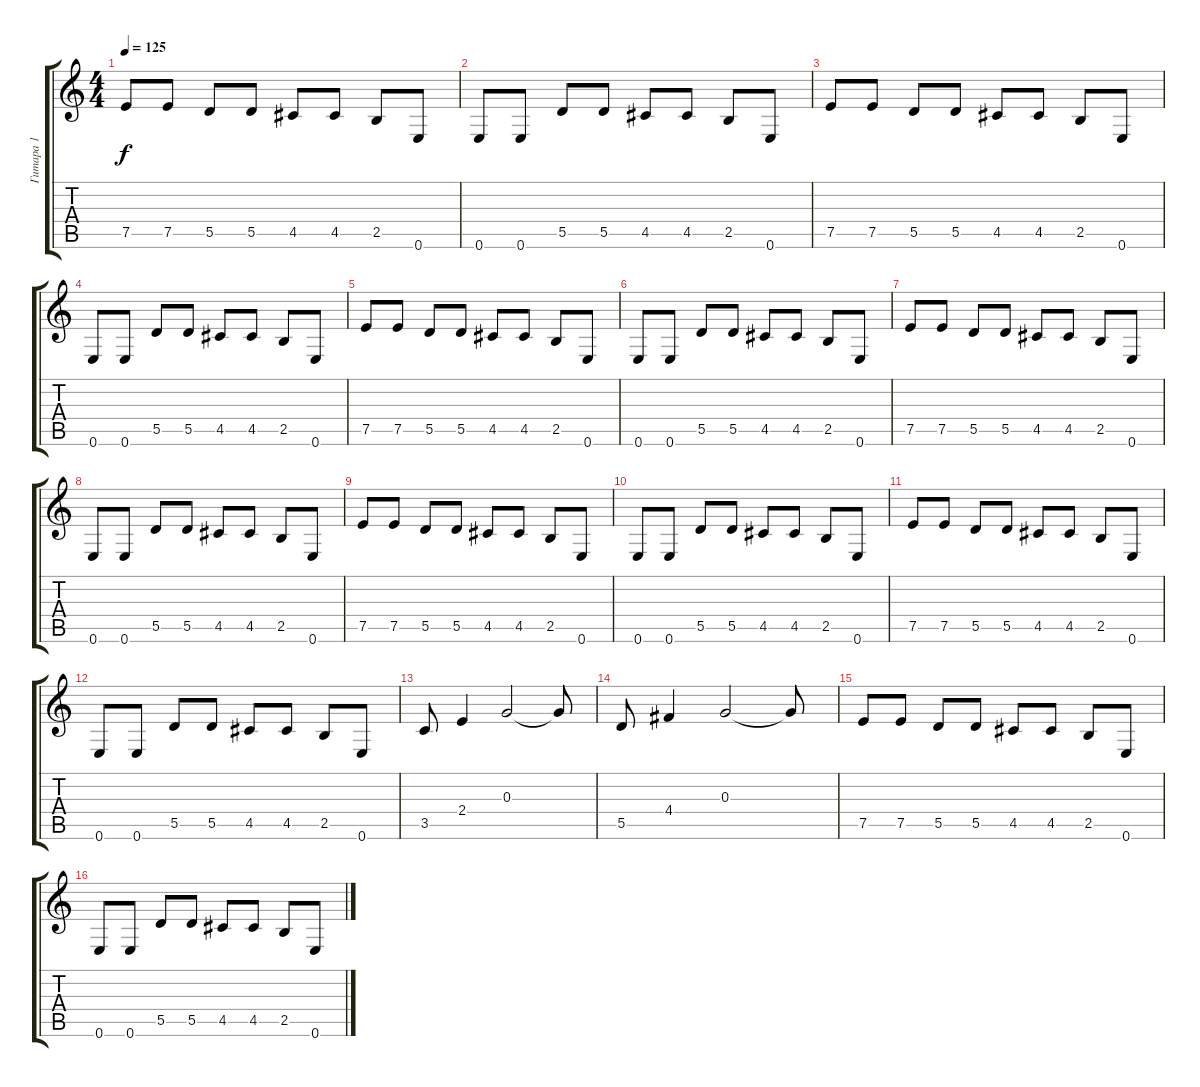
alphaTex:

\track ("Гитара 1" "Гитара 1") {instrument electricguitarclean}
\staff {score tabs}
\tuning (E4 B3 G3 D3 A2 E2) {hide}
\ts (4 4)
\tempo 125
\clef g2
\ks c
7.5.8{dy f} 7.5.8 5.5.8 5.5.8 4.5.8 4.5.8 2.5.8 0.6.8 |
0.6.8 0.6.8 5.5.8 5.5.8 4.5.8 4.5.8 2.5.8 0.6.8 |
7.5.8 7.5.8 5.5.8 5.5.8 4.5.8 4.5.8 2.5.8 0.6.8 |
0.6.8 0.6.8 5.5.8 5.5.8 4.5.8 4.5.8 2.5.8 0.6.8 |
7.5.8 7.5.8 5.5.8 5.5.8 4.5.8 4.5.8 2.5.8 0.6.8 |
0.6.8 0.6.8 5.5.8 5.5.8 4.5.8 4.5.8 2.5.8 0.6.8 |
7.5.8 7.5.8 5.5.8 5.5.8 4.5.8 4.5.8 2.5.8 0.6.8 |
0.6.8 0.6.8 5.5.8 5.5.8 4.5.8 4.5.8 2.5.8 0.6.8 |
7.5.8 7.5.8 5.5.8 5.5.8 4.5.8 4.5.8 2.5.8 0.6.8 |
0.6.8 0.6.8 5.5.8 5.5.8 4.5.8 4.5.8 2.5.8 0.6.8 |
7.5.8 7.5.8 5.5.8 5.5.8 4.5.8 4.5.8 2.5.8 0.6.8 |
0.6.8 0.6.8 5.5.8 5.5.8 4.5.8 4.5.8 2.5.8 0.6.8 |
3.5.8 2.4.4 0.3.2 0.3{t}.8 |
5.5.8 4.4.4 0.3.2 0.3{t}.8 |
7.5.8 7.5.8 5.5.8 5.5.8 4.5.8 4.5.8 2.5.8 0.6.8 |
0.6.8 0.6.8 5.5.8 5.5.8 4.5.8 4.5.8 2.5.8 0.6.8
